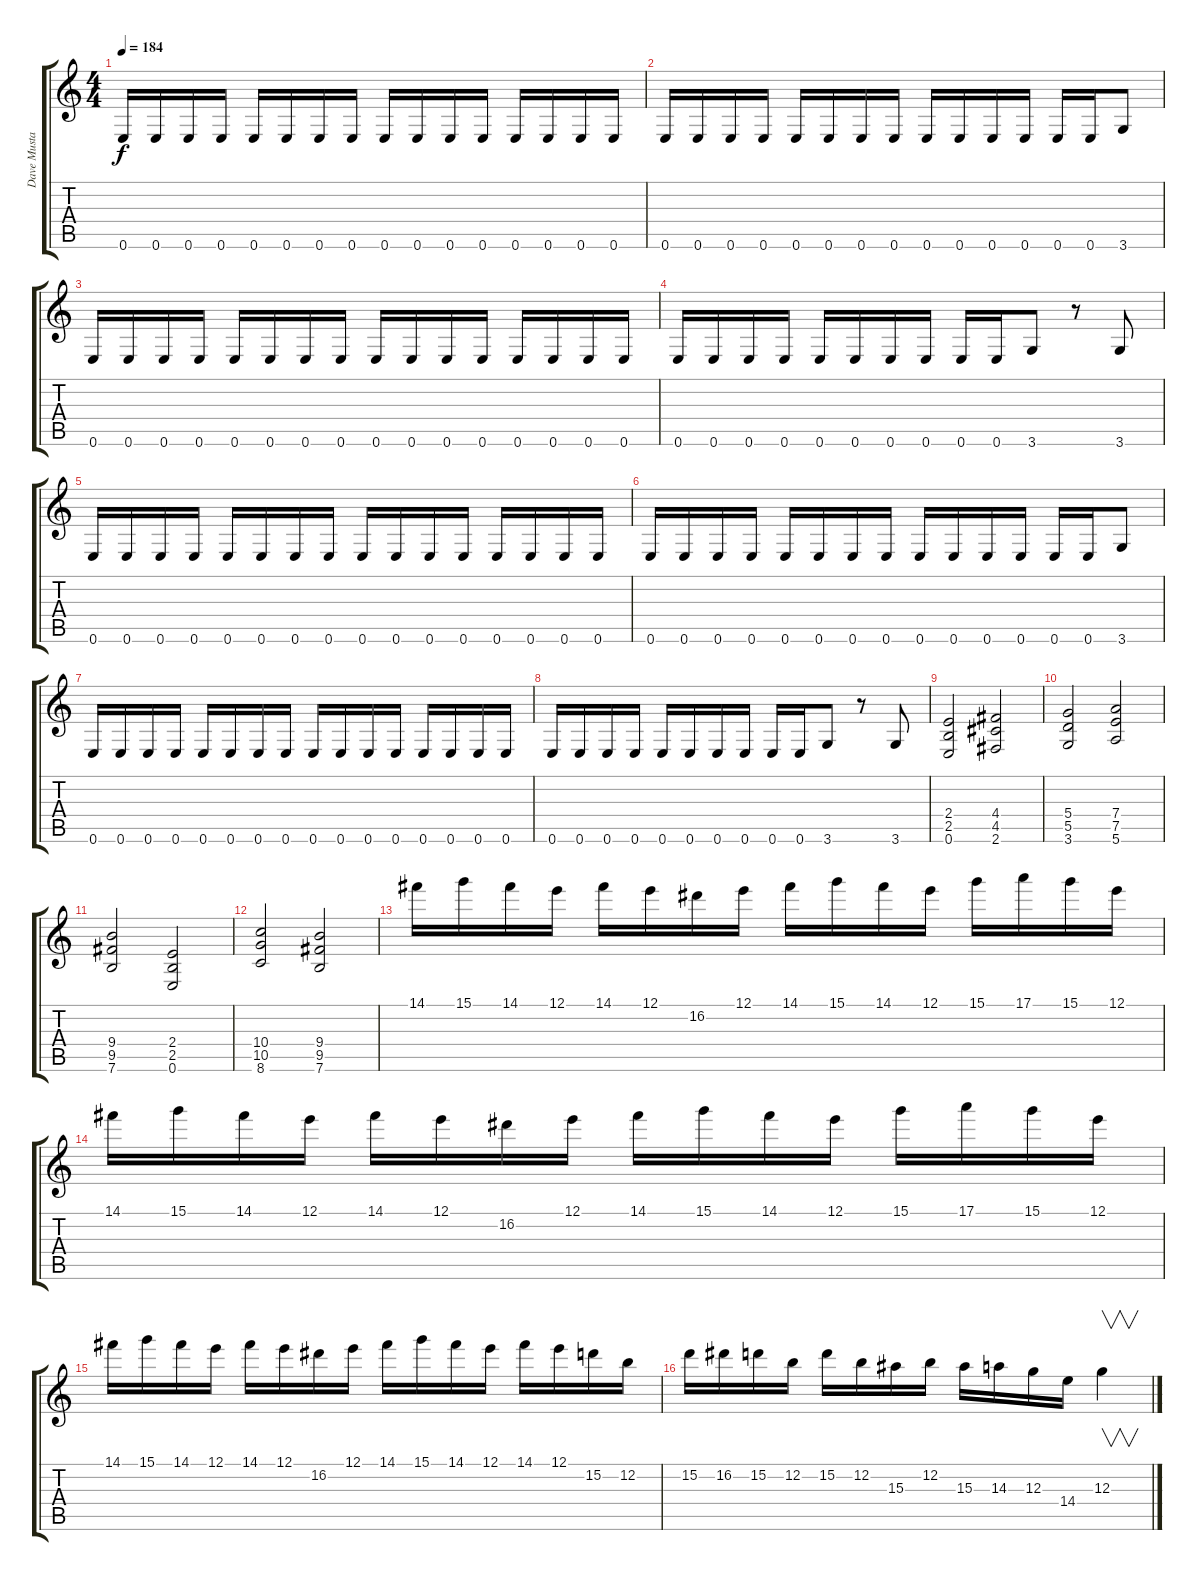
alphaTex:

\track ("Dave Mustaine" "Dave Musta") {instrument distortionguitar}
\staff {score tabs}
\tuning (E4 B3 G3 D3 A2 E2) {hide}
\ts (4 4)
\tempo 184
\clef g2
\ks c
0.6.16{dy f} 0.6.16 0.6.16 0.6.16 0.6.16 0.6.16 0.6.16 0.6.16 0.6.16 0.6.16 0.6.16 0.6.16 0.6.16 0.6.16 0.6.16 0.6.16 |
0.6.16 0.6.16 0.6.16 0.6.16 0.6.16 0.6.16 0.6.16 0.6.16 0.6.16 0.6.16 0.6.16 0.6.16 0.6.16 0.6.16 3.6.8 |
0.6.16 0.6.16 0.6.16 0.6.16 0.6.16 0.6.16 0.6.16 0.6.16 0.6.16 0.6.16 0.6.16 0.6.16 0.6.16 0.6.16 0.6.16 0.6.16 |
0.6.16 0.6.16 0.6.16 0.6.16 0.6.16 0.6.16 0.6.16 0.6.16 0.6.16 0.6.16 3.6.8 r.8 3.6.8 |
0.6.16 0.6.16 0.6.16 0.6.16 0.6.16 0.6.16 0.6.16 0.6.16 0.6.16 0.6.16 0.6.16 0.6.16 0.6.16 0.6.16 0.6.16 0.6.16 |
0.6.16 0.6.16 0.6.16 0.6.16 0.6.16 0.6.16 0.6.16 0.6.16 0.6.16 0.6.16 0.6.16 0.6.16 0.6.16 0.6.16 3.6.8 |
0.6.16 0.6.16 0.6.16 0.6.16 0.6.16 0.6.16 0.6.16 0.6.16 0.6.16 0.6.16 0.6.16 0.6.16 0.6.16 0.6.16 0.6.16 0.6.16 |
0.6.16 0.6.16 0.6.16 0.6.16 0.6.16 0.6.16 0.6.16 0.6.16 0.6.16 0.6.16 3.6.8 r.8 3.6.8 |
(2.4 2.5 0.6).2 (4.4 4.5 2.6).2 |
(5.4 5.5 3.6).2 (7.4 7.5 5.6).2 |
(9.4 9.5 7.6).2 (2.4 2.5 0.6).2 |
(10.4 10.5 8.6).2 (9.4 9.5 7.6).2 |
14.1.16 15.1.16 14.1.16 12.1.16 14.1.16 12.1.16 16.2.16 12.1.16 14.1.16 15.1.16 14.1.16 12.1.16 15.1.16 17.1.16 15.1.16 12.1.16 |
14.1.16 15.1.16 14.1.16 12.1.16 14.1.16 12.1.16 16.2.16 12.1.16 14.1.16 15.1.16 14.1.16 12.1.16 15.1.16 17.1.16 15.1.16 12.1.16 |
14.1.16 15.1.16 14.1.16 12.1.16 14.1.16 12.1.16 16.2.16 12.1.16 14.1.16 15.1.16 14.1.16 12.1.16 14.1.16 12.1.16 15.2.16 12.2.16 |
15.2.16 16.2.16 15.2.16 12.2.16 15.2.16 12.2.16 15.3.16 12.2.16 15.3.16 14.3.16 12.3.16 14.4.16 12.3.4{v}
